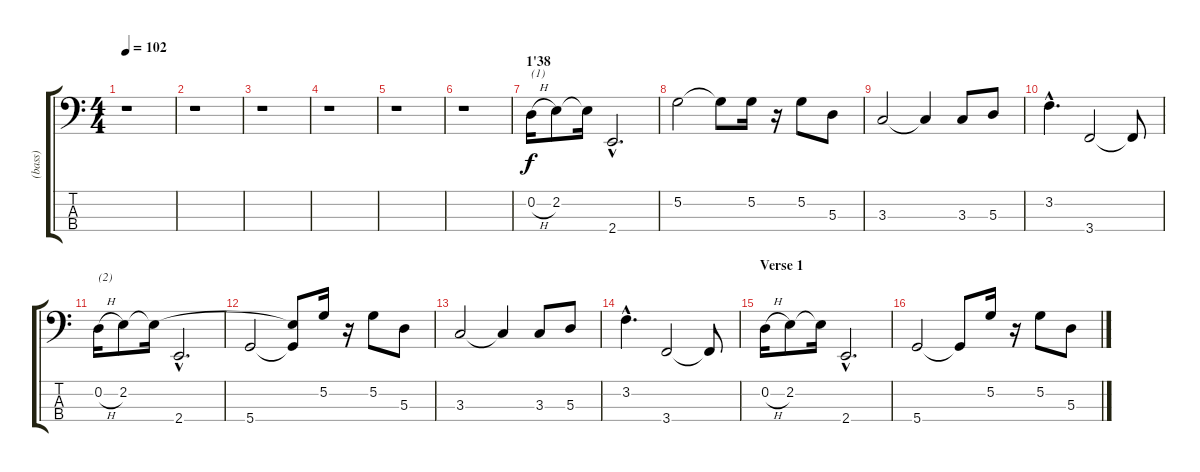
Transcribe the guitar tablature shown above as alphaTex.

\track ("(bass)" "(bass)") {instrument acousticbass}
\staff {score tabs}
\tuning (G2 D2 A1 D1) {hide}
\ts (4 4)
\tempo 102
\clef f4
\ks c
r.1{dy f} |
r.1 |
r.1 |
r.1 |
r.1 |
r.1 |
\section ("" "1'38")
0.2{h}.16{txt "(1)"} 2.2.8 2.2{t}.16 2.4{hac}.2{d} |
5.2.2 5.2{t}.8 5.2.16 r.16 5.2.8 5.3.8 |
3.3.2 3.3{t}.4 3.3.8 5.3.8 |
3.2{hac}.4{d} 3.4.2 3.4{t}.8 |
0.2{h}.16{txt "(2)"} 2.2.8 2.2{t}.16 2.4{hac}.2{d} |
5.4.2 (2.2{t} 5.4{t}).8 5.2.16 r.16 5.2.8 5.3.8 |
3.3.2 3.3{t}.4 3.3.8 5.3.8 |
3.2{hac}.4{d} 3.4.2 3.4{t}.8 |
\section ("" "Verse 1")
0.2{h}.16 2.2.8 2.2{t}.16 2.4{hac}.2{d} |
5.4.2 5.4{t}.8 5.2.16 r.16 5.2.8 5.3.8
